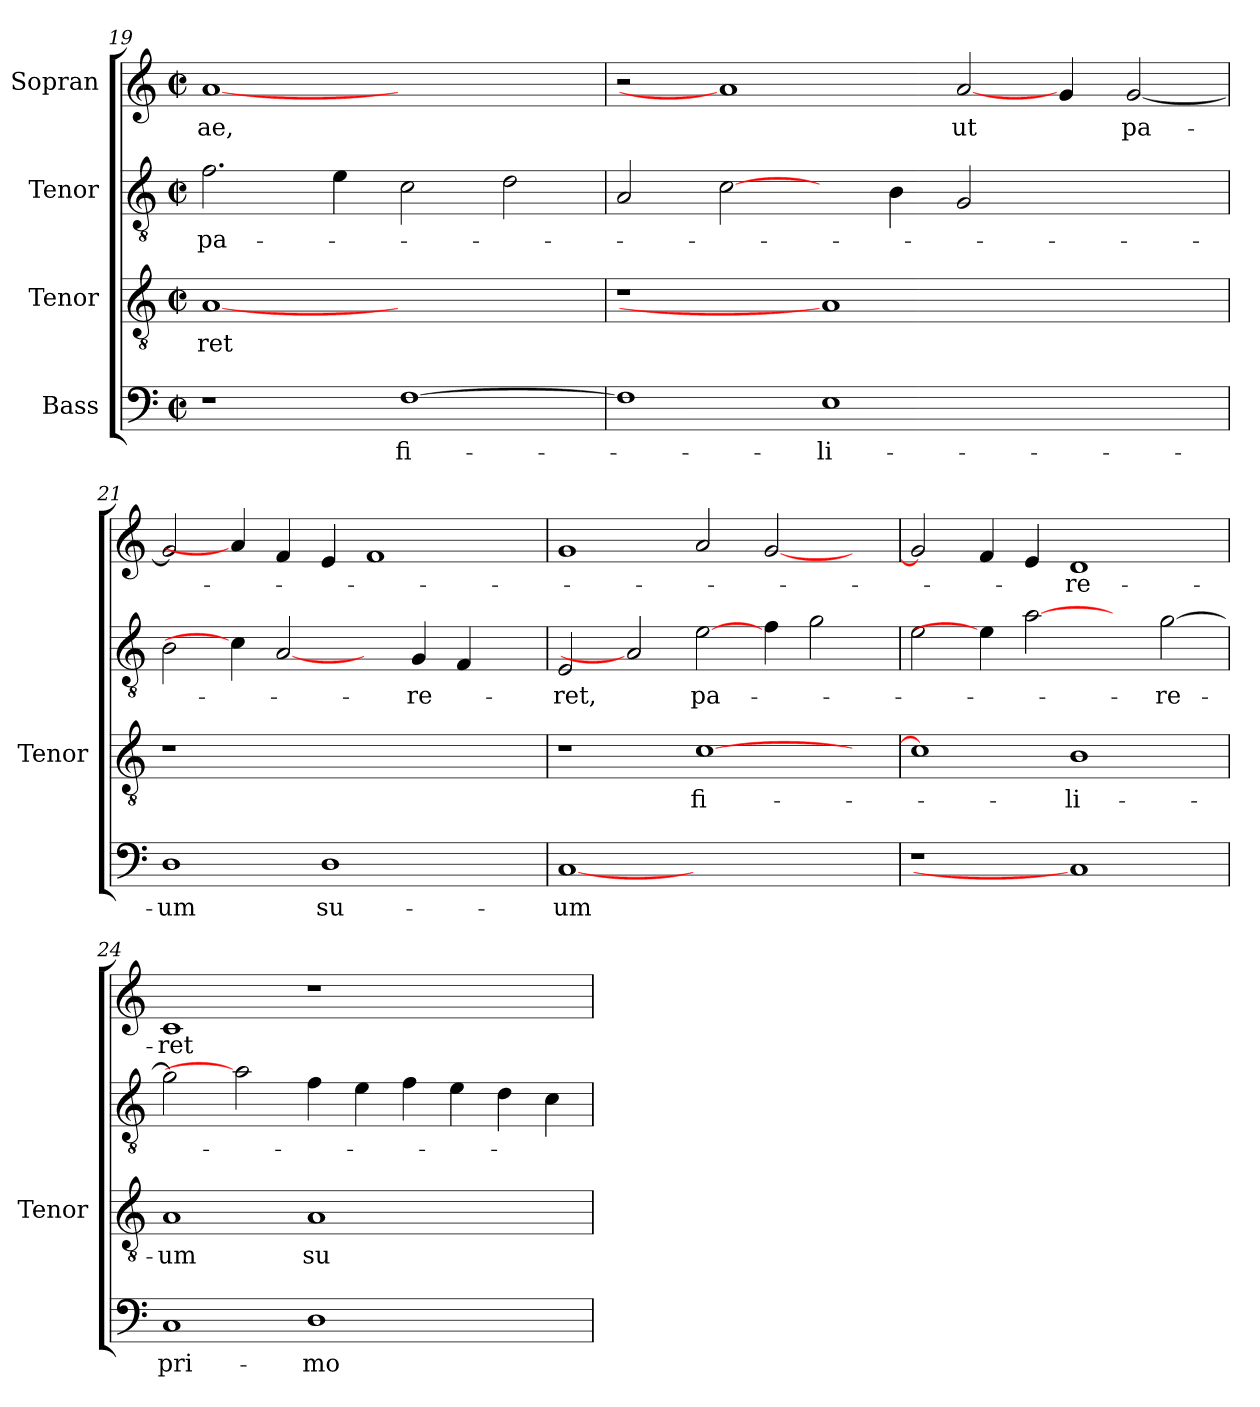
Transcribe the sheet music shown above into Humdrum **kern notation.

**kern	**text	**kern	**text	**kern	**text	**kern	**text
*part4	*part4	*part3	*part3	*part2	*part2	*part1	*part1
*staff4	*staff4	*staff3	*staff3	*staff2	*staff2	*staff1	*staff1
*I"Bass	*	*I"Tenor	*	*I"Tenor	*	*I"Sopran	*
*	*	*I'Tenor	*	*	*	*	*
*clefF4	*	*clefGv2	*	*clefGv2	*	*clefG2	*
*	*	*ITrd7c12	*	*ITrd7c12	*	*	*
*k[]	*	*k[]	*	*k[]	*	*k[]	*
*M2/2	*	*M2/2	*	*M2/2	*	*M2/2	*
*met(c|)	*	*met(c|)	*	*met(c|)	*	*met(c|)	*
=19	=19	=19	=19	=19	=19	=19	=19
!	!	!	!LO:LY:b:color=#000000	!	!	!	!
!	!	!	!	!	!LO:LY:b:color=#000000	!	!
!	!	!	!	!	!	!	!LO:LY:b:color=#000000
1r	.	[1AAi	-ret	2.Fi\	pa-	[1ai	-ae,
.	.	.	.	4Ei\	.	.	.
!	!LO:LY:b:color=#000000	!	!	!	!	!	!
[>1Fi	fi-	1ryy	.	2Ci\	.	1ryy	.
.	.	.	.	2Di\	.	.	.
=20	=20	=20	=20	=20	=20	=20	=20
!	!	!LO:N:vis=1	!	!	!	!	!
1Fi]	.	1r	.	2AAi/	.	2r	.
.	.	.	.	[2Ci\	.	1ai]	.
!	!LO:LY:b:color=#000000	!	!	!	!	!	!
1Ei	-li-	1AAi]	.	4ryy	.	.	.
.	.	.	.	4BBi\	.	.	.
!	!	!	!	!	!	!	!LO:LY:b:color=#000000
.	.	.	.	2GGi/	.	[2ai/	ut
2.ryy	.	2.ryy	.	2.ryy	.	4gi/	.
!	!	!	!	!	!	!	!LO:LY:b:color=#000000
.	.	.	.	.	.	[<2gi/	pa-
=21	=21	=21	=21	=21	=21	=21	=21
!	!LO:LY:b:color=#000000	!LO:N:vis=1	!	!	!	!	!
1Di	-um	1r	.	2BBi\	.	2gi/]	.
.	.	.	.	4Ci\]	.	4ai/]	.
.	.	.	.	[2AAi	.	4fi/	.
!	!LO:LY:b:color=#000000	!	!	!	!	!	!
1Di	su-	1ryy	.	.	.	4ei/	.
.	.	.	.	4ryy	.	1fi	.
!	!	!	!	!	!LO:LY:b:color=#000000	!	!
.	.	.	.	4GGi/	-re-	.	.
.	.	.	.	4FFi/	.	.	.
4ryy	.	4ryy	.	4ryy	.	.	.
!!LO:PB:g=z
=22	=22	=22	=22	=22	=22	=22	=22
!	!LO:LY:b:color=#000000	!	!	!	!	!	!
!	!	!	!	!	!LO:LY:b:color=#000000	!	!
[1Ci	-um	1r	.	2EEi/	-ret,	1gi	.
.	.	.	.	2AAi]	.	.	.
!	!	!	!LO:LY:b:color=#000000	!	!	!	!
!	!	!	!	!	!LO:LY:b:color=#000000	!	!
1ryy	.	[>1Ci	fi-	[2Ei\	pa-	2ai/	.
.	.	.	.	4Fi\	.	[<2gi/	.
.	.	.	.	2Gi\	.	.	.
4ryy	.	4ryy	.	.	.	4ryy	.
=23	=23	=23	=23	=23	=23	=23	=23
!LO:N:vis=1	!	!	!	!	!	!	!
1r	.	1Ci]	.	2Ei\	.	2gi/]	.
.	.	.	.	4Ei\]	.	4fi/	.
.	.	.	.	[2Ai	.	4ei/	.
!	!	!	!LO:LY:b:color=#000000	!	!	!	!
!	!	!	!	!	!	!	!LO:LY:b:color=#000000
1Ci]	.	1BBi	-li-	.	.	1di	-re-
.	.	.	.	4ryy	.	.	.
!	!	!	!	!	!LO:LY:b:color=#000000	!	!
.	.	.	.	[>2Gi\	-re-	.	.
=24	=24	=24	=24	=24	=24	=24	=24
!	!LO:LY:b:color=#000000	!	!	!	!	!	!
!	!	!	!LO:LY:b:color=#000000	!	!	!	!
!	!	!	!	!	!	!	!LO:LY:b:color=#000000
1Ci	pri-	1AAi	-um	2Gi\]	.	1ci	-ret
.	.	.	.	2Ai]	.	.	.
!	!LO:LY:b:color=#000000	!	!	!	!	!	!
!	!	!	!LO:LY:b:color=#000000	!	!	!	!
1Di	-mo-	1AAi	su-	4Fi\	.	1r	.
.	.	.	.	4Ei\	.	.	.
.	.	.	.	4Fi\	.	.	.
.	.	.	.	4Ei\	.	.	.
2ryy	.	2ryy	.	4Di\	.	2ryy	.
.	.	.	.	4Ci\	.	.	.
=	=	=	=	=	=	=	=
*-	*-	*-	*-	*-	*-	*-	*-
